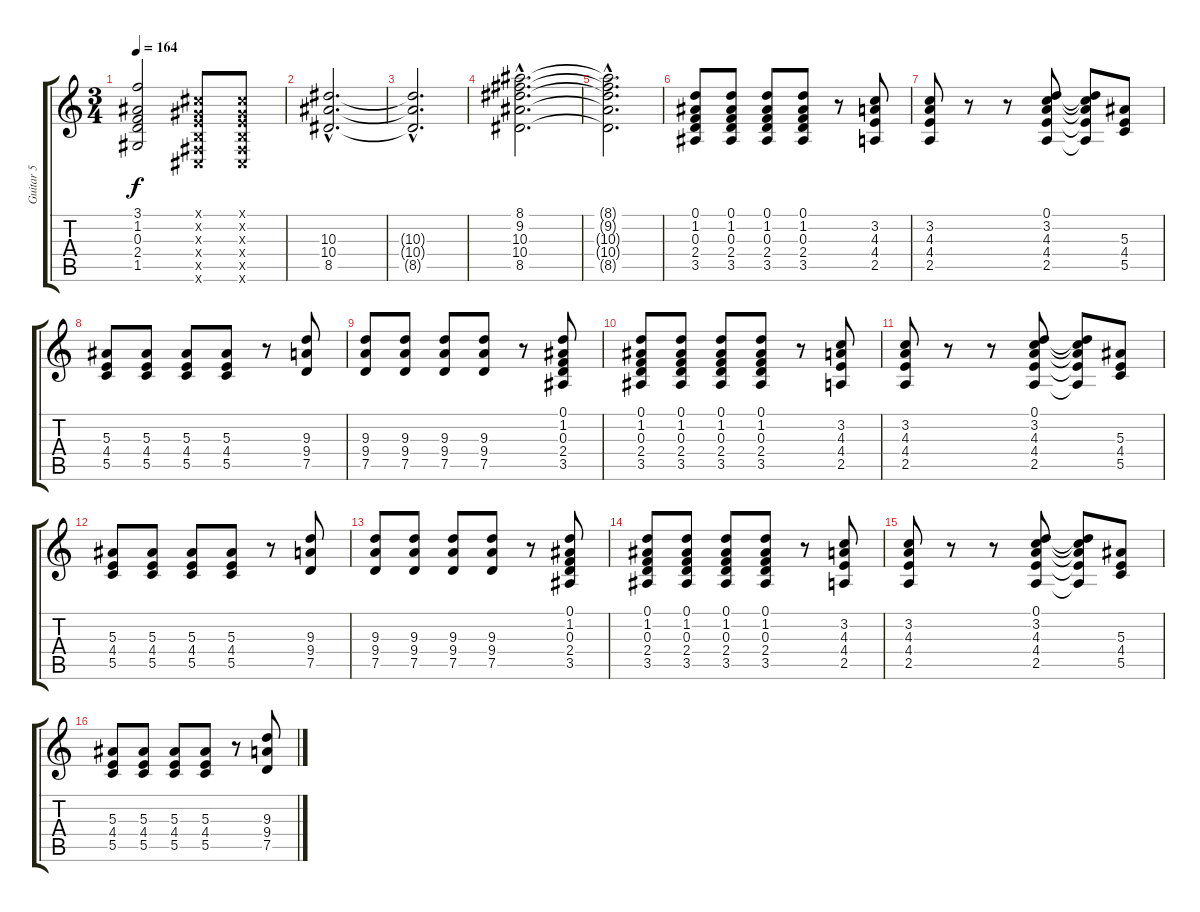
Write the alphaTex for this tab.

\track ("Guitar 5" "Guitar 5") {instrument electricguitarclean}
\staff {score tabs}
\tuning (D4 A3 F3 C3 G2 D2) {hide}
\ts (3 4)
\tempo 164
\clef g2
\ks c
(3.1 1.2 0.3 2.4 1.5).2{dy f} (-1.1{x} -1.2{x} -1.3{x} -1.4{x} -1.5{x} -1.6{x}).8 (-1.1{x} -1.2{x} -1.3{x} -1.4{x} -1.5{x} -1.6{x}).8 |
(10.3{hac} 10.4{hac} 8.5{hac}).2{d} |
(10.3{hac t} 10.4{hac t} 8.5{hac t}).2{d} |
(8.1{hac} 9.2{hac} 10.3{hac} 10.4{hac} 8.5{hac}).2{d} |
(8.1{hac t} 9.2{hac t} 10.3{hac t} 10.4{hac t} 8.5{hac t}).2{d} |
(0.1 1.2 0.3 2.4 3.5).8 (0.1 1.2 0.3 2.4 3.5).8 (0.1 1.2 0.3 2.4 3.5).8 (0.1 1.2 0.3 2.4 3.5).8 r.8 (3.2 4.3 4.4 2.5).8 |
(3.2 4.3 4.4 2.5).8 r.8 r.8 (0.1 3.2 4.3 4.4 2.5).8 (0.1{t} 3.2{t} 4.3{t} 4.4{t} 2.5{t}).8 (5.3 4.4 5.5).8 |
(5.3 4.4 5.5).8 (5.3 4.4 5.5).8 (5.3 4.4 5.5).8 (5.3 4.4 5.5).8 r.8 (9.3 9.4 7.5).8 |
(9.3 9.4 7.5).8 (9.3 9.4 7.5).8 (9.3 9.4 7.5).8 (9.3 9.4 7.5).8 r.8 (0.1 1.2 0.3 2.4 3.5).8 |
(0.1 1.2 0.3 2.4 3.5).8 (0.1 1.2 0.3 2.4 3.5).8 (0.1 1.2 0.3 2.4 3.5).8 (0.1 1.2 0.3 2.4 3.5).8 r.8 (3.2 4.3 4.4 2.5).8 |
(3.2 4.3 4.4 2.5).8 r.8 r.8 (0.1 3.2 4.3 4.4 2.5).8 (0.1{t} 3.2{t} 4.3{t} 4.4{t} 2.5{t}).8 (5.3 4.4 5.5).8 |
(5.3 4.4 5.5).8 (5.3 4.4 5.5).8 (5.3 4.4 5.5).8 (5.3 4.4 5.5).8 r.8 (9.3 9.4 7.5).8 |
(9.3 9.4 7.5).8 (9.3 9.4 7.5).8 (9.3 9.4 7.5).8 (9.3 9.4 7.5).8 r.8 (0.1 1.2 0.3 2.4 3.5).8 |
(0.1 1.2 0.3 2.4 3.5).8 (0.1 1.2 0.3 2.4 3.5).8 (0.1 1.2 0.3 2.4 3.5).8 (0.1 1.2 0.3 2.4 3.5).8 r.8 (3.2 4.3 4.4 2.5).8 |
(3.2 4.3 4.4 2.5).8 r.8 r.8 (0.1 3.2 4.3 4.4 2.5).8 (0.1{t} 3.2{t} 4.3{t} 4.4{t} 2.5{t}).8 (5.3 4.4 5.5).8 |
(5.3 4.4 5.5).8 (5.3 4.4 5.5).8 (5.3 4.4 5.5).8 (5.3 4.4 5.5).8 r.8 (9.3 9.4 7.5).8
